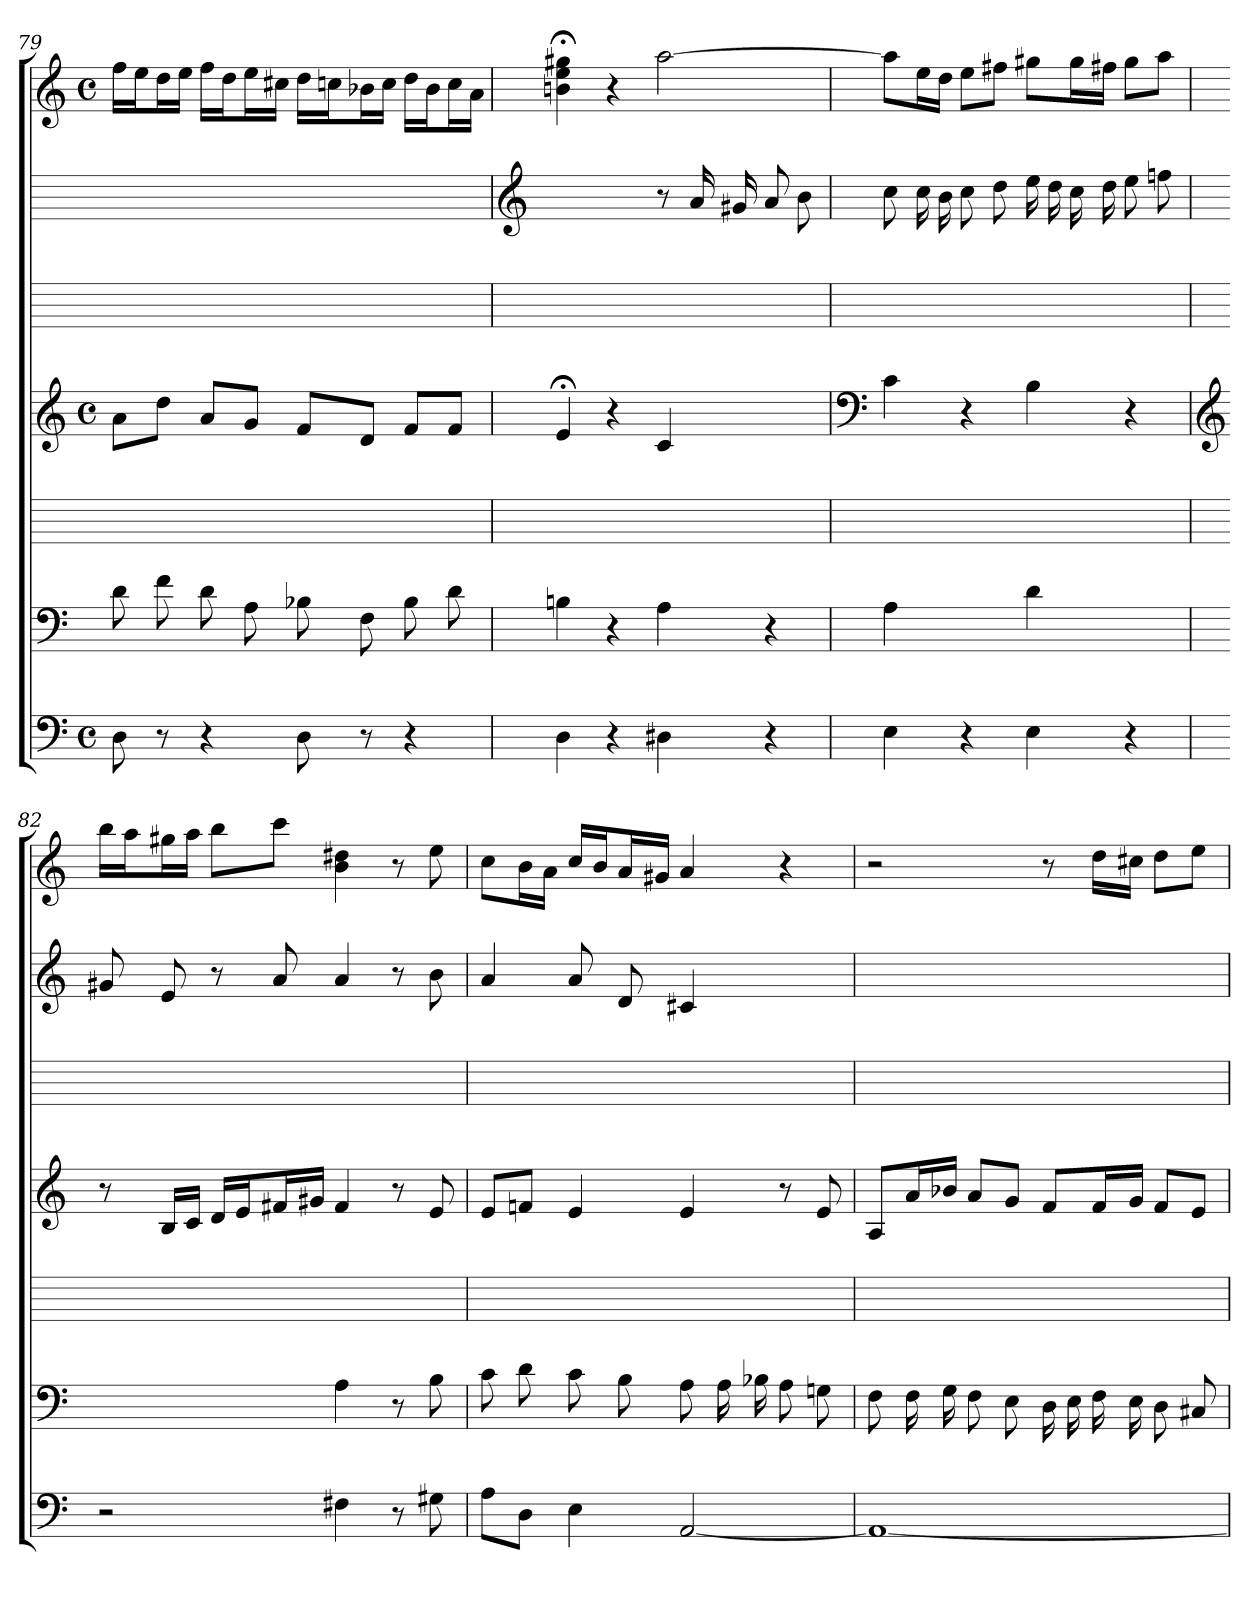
**kern	**kern	**kern	**kern	**kern	**kern	**kern
*part7	*part6	*part5	*part4	*part3	*part2	*part1
*staff7	*staff6	*staff5	*staff4	*staff3	*staff2	*staff1
*clefF4	*clefF4	*	*clefG2	*	*	*clefG2
*M4/4	*	*	*M4/4	*	*	*M4/4
*met(c)	*	*	*met(c)	*	*	*met(c)
=79	=79	=79	=79	=79	=79	=79
8D	8d	1ryy	8a\L	1ryy	1ryy	16ff\LL
.	.	.	.	.	.	16ee\J
8r	8f	.	8dd\J	.	.	16dd\L
.	.	.	.	.	.	16ee\JJ
4r	8d	.	8a/L	.	.	16ff\LL
.	.	.	.	.	.	16dd\J
.	8A	.	8g/J	.	.	16ee\L
.	.	.	.	.	.	16cc#X\JJ
8D	8B-X	.	8f/L	.	.	16dd\LL
.	.	.	.	.	.	16ccn\J
8r	8F	.	8d/J	.	.	16b-X\L
.	.	.	.	.	.	16cc\JJ
4r	8B-	.	8f/L	.	.	16dd\LL
.	.	.	.	.	.	16b-\J
.	8d	.	8f/J	.	.	16cc\L
.	.	.	.	.	.	16a\JJ
=80	=80	=80	=80	=80	=80	=80
*	*	*	*	*	*clefG2	*
4D	4Bn	1ryy	4e;<	1ryy	2ryy	4bn;< 4ee;< 4gg#X;<
4r	4r	.	4r	.	.	4r
4D#X	4A	.	4c	.	8r	[2aa
.	.	.	.	.	16a	.
.	.	.	.	.	16g#X	.
4r	4r	.	4ryy	.	8a	.
.	.	.	.	.	8b	.
=81	=81	=81	=81	=81	=81	=81
*	*	*	*clefF4	*	*	*
4E	4A	1ryy	4c	1ryy	8cc	8aa\L]
.	.	.	.	.	16cc	16ee\L
.	.	.	.	.	16b	16dd\JJ
4r	4ryy	.	4r	.	8cc	8ee\L
.	.	.	.	.	8dd	8ff#X\J
4E	4d	.	4B	.	16ee	8gg#X\L
.	.	.	.	.	16dd	.
.	.	.	.	.	16cc	16gg#\L
.	.	.	.	.	16dd	16ff#X\JJ
4r	4ryy	.	4r	.	8ee	8gg#\L
.	.	.	.	.	8ffn	8aa\J
=82	=82	=82	=82	=82	=82	=82
*	*	*	*clefG2	*	*	*
2r	2ryy	1ryy	8r	1ryy	8g#X	16bb\LL
.	.	.	.	.	.	16aa\J
.	.	.	16B/LL	.	8e	16gg#X\L
.	.	.	16c/JJ	.	.	16aa\JJ
.	.	.	16d/LL	.	8r	8bb\L
.	.	.	16e/J	.	.	.
.	.	.	16f#X/L	.	8a	8ccc\J
.	.	.	16g#X/JJ	.	.	.
4F#X	4A	.	4f#	.	4a	4b 4dd#X
8r	8r	.	8r	.	8r	8r
8G#X	8B	.	8e	.	8b	8ee
=83	=83	=83	=83	=83	=83	=83
8A\L	8c	1ryy	8e/L	1ryy	4a	8cc\L
8D\J	8d	.	8fn/J	.	.	16b\L
.	.	.	.	.	.	16a\JJ
4E	8c	.	4e	.	8a	16cc/LL
.	.	.	.	.	.	16b/J
.	8B	.	.	.	8d	16a/L
.	.	.	.	.	.	16g#X/JJ
[2AA	8A	.	4e	.	4c#X	4a
.	16A	.	.	.	.	.
.	16B-X	.	.	.	.	.
.	8A	.	8r	.	4ryy	4r
.	8Gn	.	8e	.	.	.
=84	=84	=84	=84	=84	=84	=84
1AA_	8F	1ryy	8A/L	1ryy	1ryy	2r
.	16F	.	16a/L	.	.	.
.	16G	.	16b-X/JJ	.	.	.
.	8F	.	8a/L	.	.	.
.	8E	.	8g/J	.	.	.
.	16D	.	8f/L	.	.	8r
.	16E	.	.	.	.	.
.	16F	.	16f/L	.	.	16dd\LL
.	16E	.	16g/JJ	.	.	16cc#X\JJ
.	8D	.	8f/L	.	.	8dd\L
.	8C#X	.	8e/J	.	.	8ee\J
=	=	=	=	=	=	=
*-	*-	*-	*-	*-	*-	*-
